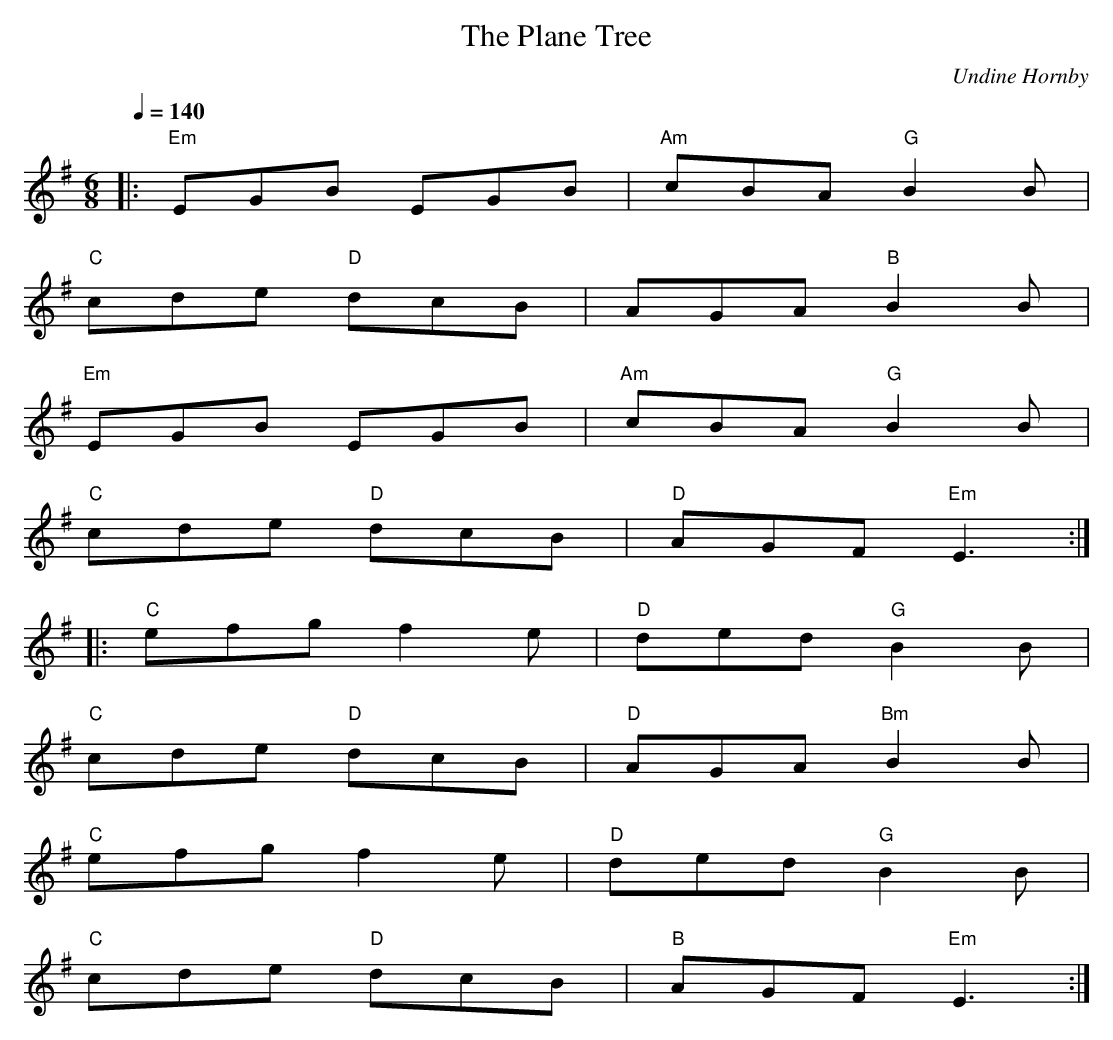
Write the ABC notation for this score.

X:1
T:Plane Tree, The
C:Undine Hornby
M:6/8
L:1/8
Q:1/4=140
K:Em
|:"Em"EGB EGB|"Am"cBA "G"B2B|
"C"cde "D"dcB|AGA "B"B2B|
"Em"EGB EGB|"Am"cBA "G"B2B|
"C"cde "D"dcB|"D"AGF "Em"E3:|
|:"C"efg f2e|"D"ded "G"B2B|
"C"cde "D"dcB|"D"AGA "Bm"B2B|
"C"efg f2e|"D"ded "G"B2B|
"C"cde "D"dcB|"B"AGF "Em"E3:|]
